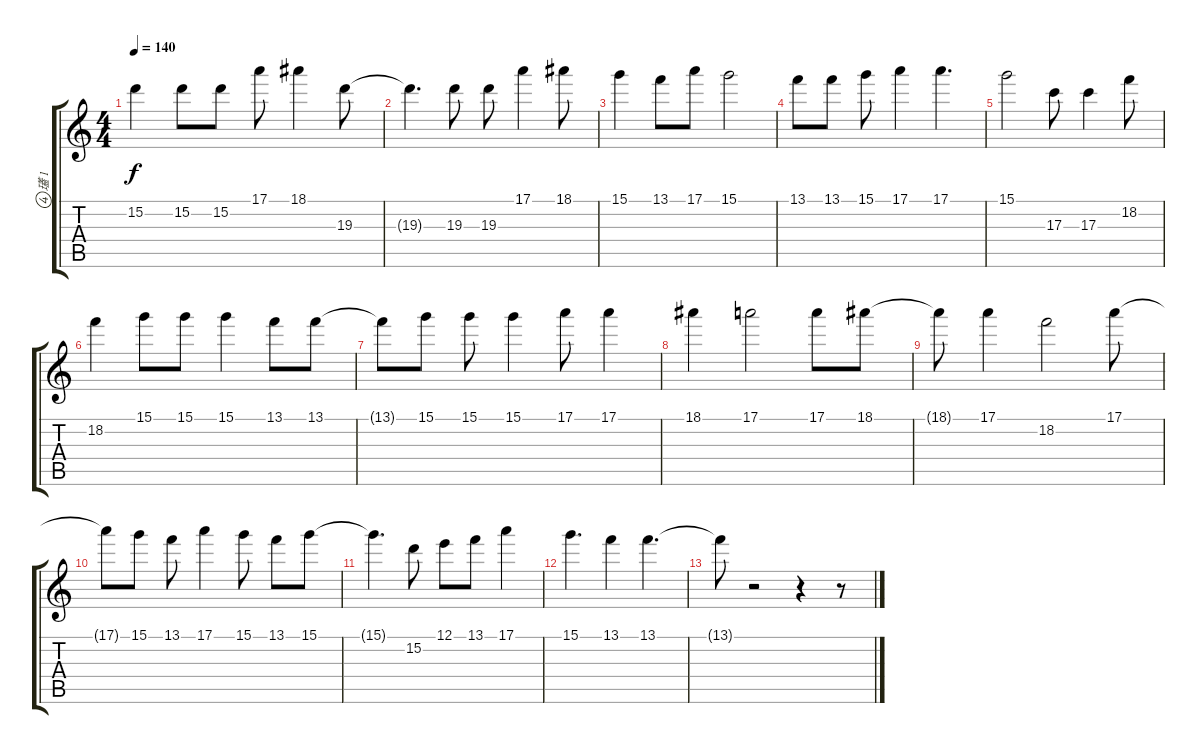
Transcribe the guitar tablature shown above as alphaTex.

\track ("瓂 1" "瓂 1") {instrument acousticguitarnylon}
\staff {score tabs}
\tuning (E4 B3 G3 D3 A2 E2) {hide}
\ts (4 4)
\tempo 140
\clef g2
\ks c
15.2{t}.4{dy f} 15.2.8 15.2.8 17.1.8 18.1.4 19.3.8 |
19.3{t}.4{d} 19.3.8 19.3.8 17.1.4 18.1.8 |
15.1.4 13.1.8 17.1.8 15.1.2 |
13.1.8 13.1.8 15.1.8 17.1.4 17.1.4{d} |
15.1.2 17.3.8 17.3.4 18.2.8 |
18.2.4 15.1.8 15.1.8 15.1.4 13.1.8 13.1.8 |
13.1{t}.8 15.1.8 15.1.8 15.1.4 17.1.8 17.1.4 |
18.1.4 17.1.2 17.1.8 18.1.8 |
18.1{t}.8 17.1.4 18.2.2 17.1.8 |
17.1{t}.8 15.1.8 13.1.8 17.1.4 15.1.8 13.1.8 15.1.8 |
15.1{t}.4{d} 15.2.8 12.1.8 13.1.8 17.1.4 |
15.1.4{d} 13.1.4 13.1.4{d} |
13.1{t}.8 r.2 r.4 r.8
